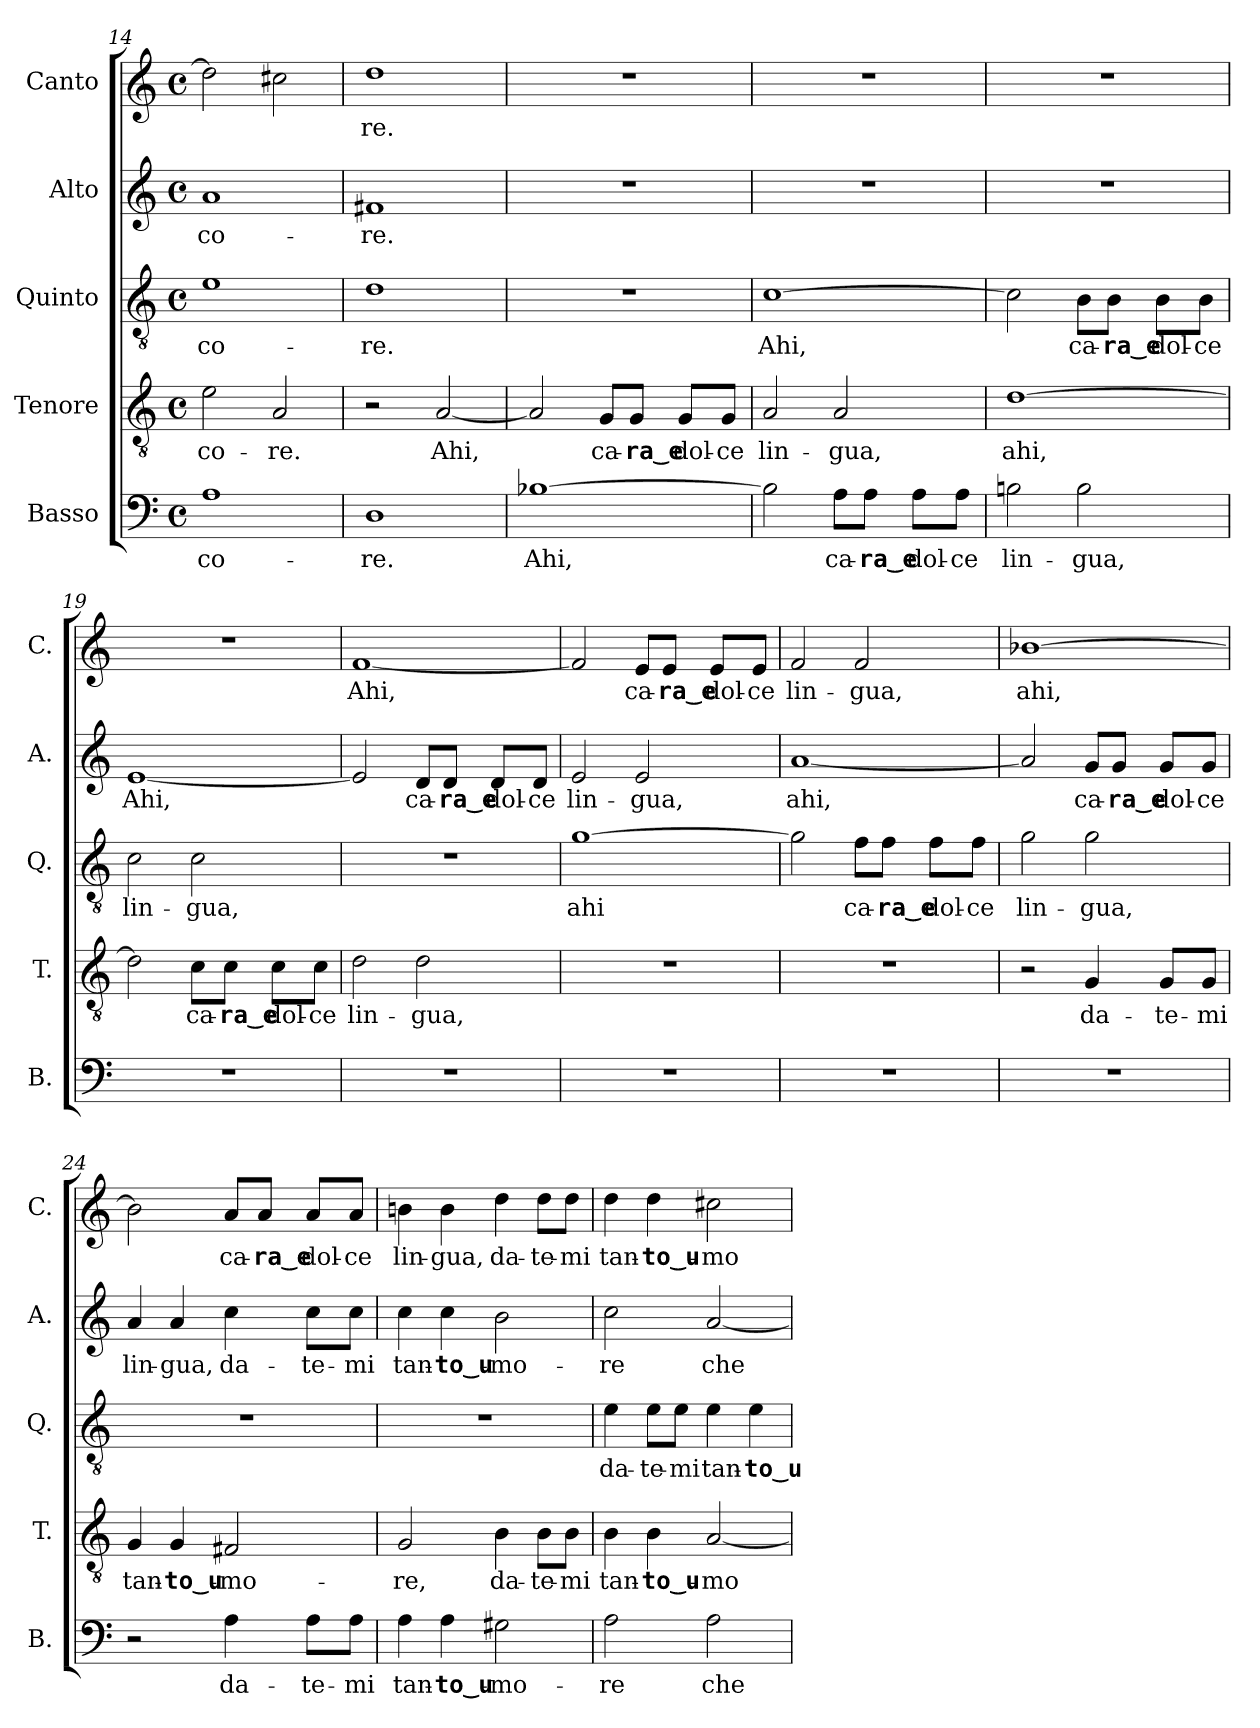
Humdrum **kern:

**kern	**text	**kern	**text	**kern	**text	**kern	**text	**kern	**text
*part5	*part5	*part4	*part4	*part3	*part3	*part2	*part2	*part1	*part1
*staff5	*staff5	*staff4	*staff4	*staff3	*staff3	*staff2	*staff2	*staff1	*staff1
*I"Basso	*	*I"Tenore	*	*I"Quinto	*	*I"Alto	*	*I"Canto	*
*I'B.	*	*I'T.	*	*I'Q.	*	*I'A.	*	*I'C.	*
*clefF4	*	*clefGv2	*	*clefGv2	*	*clefG2	*	*clefG2	*
*k[]	*	*k[]	*	*k[]	*	*k[]	*	*k[]	*
*M4/4	*	*M4/4	*	*M4/4	*	*M4/4	*	*M4/4	*
*met(c)	*	*met(c)	*	*met(c)	*	*met(c)	*	*met(c)	*
=14	=14	=14	=14	=14	=14	=14	=14	=14	=14
1A	co-	2e\	co-	1e	co-	1a	co-	2dd\]	.
.	.	2A/	-re.	.	.	.	.	2cc#X\	.
=15	=15	=15	=15	=15	=15	=15	=15	=15	=15
1D	-re.	2r	.	1d	-re.	1f#X	-re.	1dd	-re.
.	.	[2A/	Ahi,	.	.	.	.	.	.
=16	=16	=16	=16	=16	=16	=16	=16	=16	=16
[1B-X	Ahi,	2A/]	.	1r	.	1r	.	1r	.
.	.	8G/L	ca-	.	.	.	.	.	.
.	.	8G/J	ra‿e	.	.	.	.	.	.
.	.	8G/L	dol-	.	.	.	.	.	.
.	.	8G/J	-ce	.	.	.	.	.	.
!!LO:LB:g=z
=17	=17	=17	=17	=17	=17	=17	=17	=17	=17
2B-\]	.	2A/	lin-	[1c	Ahi,	1r	.	1r	.
8A\L	ca-	2A/	-gua,	.	.	.	.	.	.
8A\J	ra‿e	.	.	.	.	.	.	.	.
8A\L	dol-	.	.	.	.	.	.	.	.
8A\J	-ce	.	.	.	.	.	.	.	.
=18	=18	=18	=18	=18	=18	=18	=18	=18	=18
2Bn\	lin-	[1d	ahi,	2c\]	.	1r	.	1r	.
2B\	-gua,	.	.	8B\L	ca-	.	.	.	.
.	.	.	.	8B\J	ra‿e	.	.	.	.
.	.	.	.	8B\L	dol-	.	.	.	.
.	.	.	.	8B\J	-ce	.	.	.	.
=19	=19	=19	=19	=19	=19	=19	=19	=19	=19
1r	.	2d\]	.	2c\	lin-	[1e	Ahi,	1r	.
.	.	8c\L	ca-	2c\	-gua,	.	.	.	.
.	.	8c\J	ra‿e	.	.	.	.	.	.
.	.	8c\L	dol-	.	.	.	.	.	.
.	.	8c\J	-ce	.	.	.	.	.	.
=20	=20	=20	=20	=20	=20	=20	=20	=20	=20
1r	.	2d\	lin-	1r	.	2e/]	.	[1f	Ahi,
.	.	2d\	-gua,	.	.	8d/L	ca-	.	.
.	.	.	.	.	.	8d/J	ra‿e	.	.
.	.	.	.	.	.	8d/L	dol-	.	.
.	.	.	.	.	.	8d/J	-ce	.	.
!!LO:PB:g=z
=21	=21	=21	=21	=21	=21	=21	=21	=21	=21
1r	.	1r	.	[1g	ahi	2e/	lin-	2f/]	.
.	.	.	.	.	.	2e/	-gua,	8e/L	ca-
.	.	.	.	.	.	.	.	8e/J	ra‿e
.	.	.	.	.	.	.	.	8e/L	dol-
.	.	.	.	.	.	.	.	8e/J	-ce
=22	=22	=22	=22	=22	=22	=22	=22	=22	=22
1r	.	1r	.	2g\]	.	[1a	ahi,	2f/	lin-
.	.	.	.	8f\L	ca-	.	.	2f/	-gua,
.	.	.	.	8f\J	ra‿e	.	.	.	.
.	.	.	.	8f\L	dol-	.	.	.	.
.	.	.	.	8f\J	-ce	.	.	.	.
=23	=23	=23	=23	=23	=23	=23	=23	=23	=23
1r	.	2r	.	2g\	lin-	2a/]	.	[1b-X	ahi,
.	.	4G/	da-	2g\	-gua,	8g/L	ca-	.	.
.	.	.	.	.	.	8g/J	ra‿e	.	.
.	.	8G/L	-te-	.	.	8g/L	dol-	.	.
.	.	8G/J	-mi	.	.	8g/J	-ce	.	.
=24	=24	=24	=24	=24	=24	=24	=24	=24	=24
2r	.	4G/	tan-	1r	.	4a/	lin-	2b-\]	.
.	.	4G/	to‿u-	.	.	4a/	-gua,	.	.
4A\	da-	2F#X/	-mo-	.	.	4cc\	da-	8a/L	ca-
.	.	.	.	.	.	.	.	8a/J	ra‿e
8A\L	-te-	.	.	.	.	8cc\L	-te-	8a/L	dol-
8A\J	-mi	.	.	.	.	8cc\J	-mi	8a/J	-ce
!!LO:LB:g=z
=25	=25	=25	=25	=25	=25	=25	=25	=25	=25
4A\	tan-	2G/	-re,	1r	.	4cc\	tan-	4bn\	lin-
4A\	to‿u-	.	.	.	.	4cc\	to‿u-	4b\	-gua,
2G#X\	-mo-	4B\	da-	.	.	2b\	-mo-	4dd\	da-
.	.	8B\L	-te-	.	.	.	.	8dd\L	-te-
.	.	8B\J	-mi	.	.	.	.	8dd\J	-mi
=26	=26	=26	=26	=26	=26	=26	=26	=26	=26
2A\	-re	4B\	tan-	4e\	da-	2cc\	-re	4dd\	tan-
.	.	4B\	to‿u-	8e\L	-te-	.	.	4dd\	to‿u-
.	.	.	.	8e\J	-mi	.	.	.	.
2A\	che	[2A/	-mo-	4e\	tan-	[2a/	che	2cc#X\	-mo-
.	.	.	.	4e\	to‿u-	.	.	.	.
=	=	=	=	=	=	=	=	=	=
*-	*-	*-	*-	*-	*-	*-	*-	*-	*-
